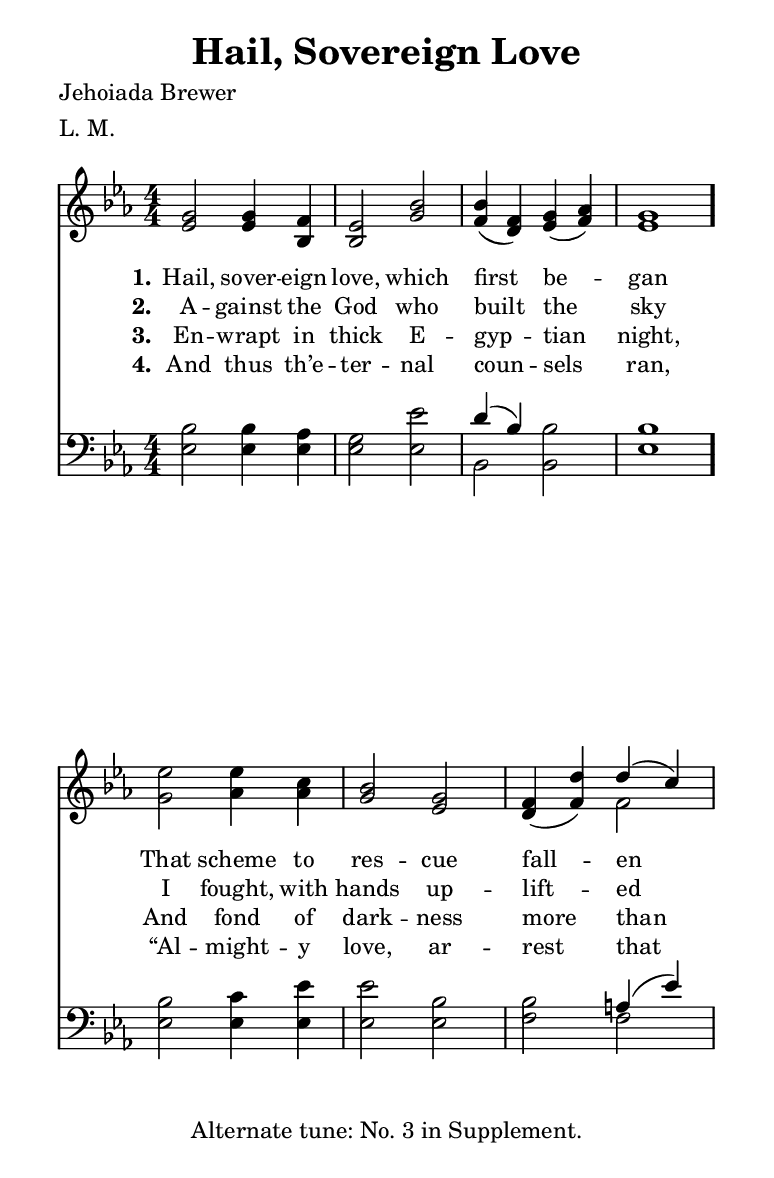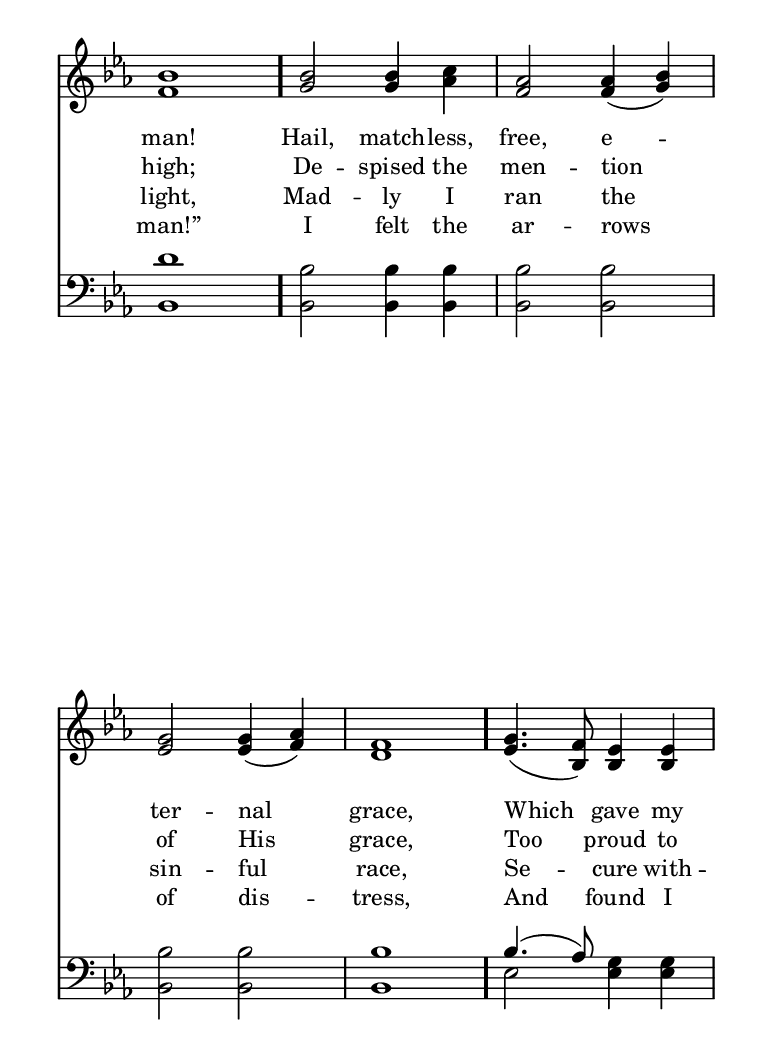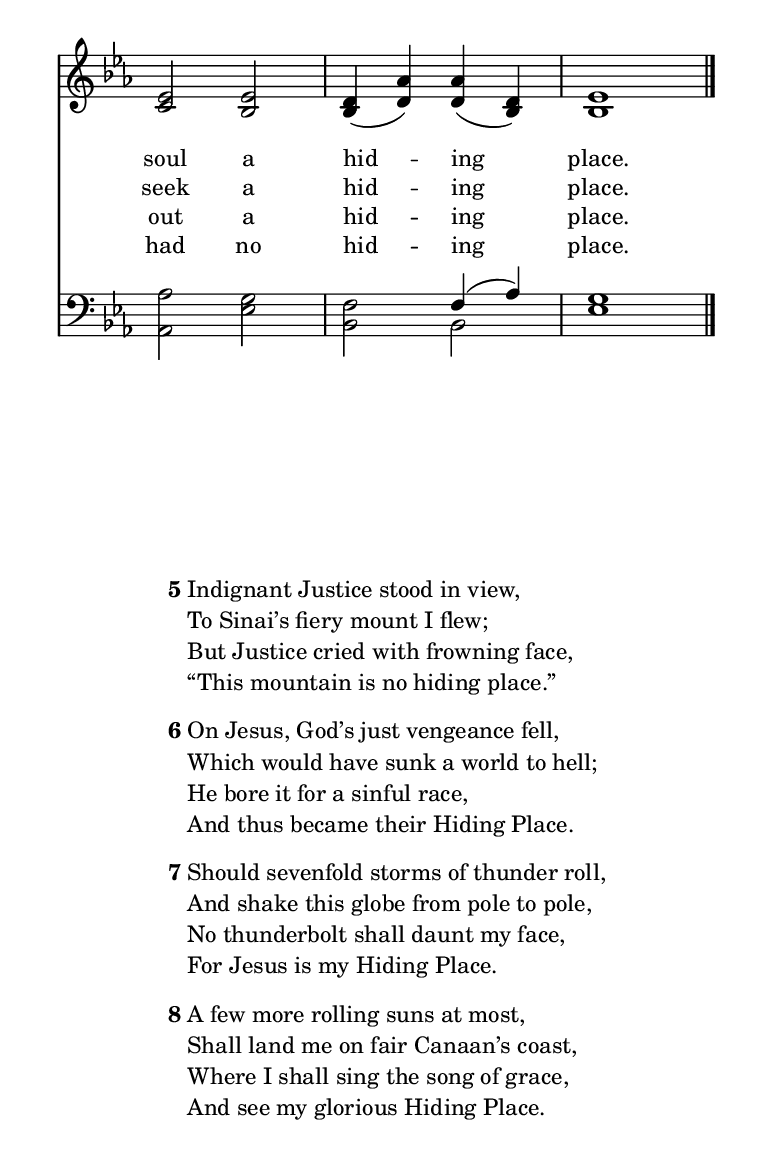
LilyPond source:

\include "common/global.ily"
\paper {
  \include "common/paper.ily"
  systems-per-page = #(cond (is-eogsized 2) (#t #f))
  oddFooterMarkup = \markup { \fill-line { \on-the-fly \first-page "Alternate tune: No. 3 in Supplement." } }
}

\header{
  hymnnumber = "88"
  title = "Hail, Sovereign Love"
  tunename = "Bera"
  meter = "L. M."
  poet = "Jehoiada Brewer" % original has "Jehoida"
  composer = ""
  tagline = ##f
}

% for fermata in MIDI
ta = { \tempo 4=110 }
tb = { \tempo 4=55  }

patternAA = { c2       c4 c4 | c2 c2      | c4( c4) c4( c4) | c1 }
patternAB = { c2       c4 c4 | c2 c2      | c4( c4) c2      | c1 }
patternAC = { c2       c4 c4 | c2 c2      | c2      c2      | c1 }
patternAD = { c2       c4 c4 | c2 c2      | c2      c4( c4) | c1 }
patternAE = { c2       c4 c4 | c2 c4( c4) | c2      c4( c4) | c1 }
patternAF = { c4.( c8) c4 c4 | c2 c2      | c4( c4) c4( c4) | c1 }
patternAG = { c4.( c8) c4 c4 | c2 c2      | c2      c4( c4) | c1 }

global = {
  \include "common/overrides.ily"
  \override Staff.TimeSignature.style = #'numbered
  \time 4/4
  \override Score.MetronomeMark.transparent = ##t % hide all fermata changes too
  \ta
  \key ees \major
  \autoBeamOff
}

notesSoprano = {
\global
\relative c'' {

  \changePitch \patternAA { g g f | ees bes' bes f g aes | g }
  \changePitch \patternAA { ees' ees c | bes g | f d' d c | bes }
  \changePitch \patternAE { bes bes c | aes aes bes | g g aes | f }
  \changePitch \patternAF { g f ees ees | ees ees | d aes' aes d, | ees }

  \bar "|."

}
}

notesAlto = {
\global
\relative e' {

  \changePitch \patternAA { ees ees bes | bes g' | f d ees f | ees }
  \changePitch \patternAB { g aes aes | g ees | d f f | f }
  \changePitch \patternAE { g g aes | f f g | ees ees f | d }
  \changePitch \patternAF { ees bes bes bes | c bes | bes d d bes | bes }

}
}

notesTenor = {
\global
\relative a {

  \changePitch \patternAB { bes bes aes | g ees' | d bes bes | bes }
  \changePitch \patternAD { bes | c ees | ees bes | bes a ees' | d }
  \changePitch \patternAC { bes bes bes | bes bes | bes bes | bes }
  \changePitch \patternAG { bes aes | g g | aes g | f f aes | g }

}
}

notesBass = {
\global
\relative f {

  \changePitch \patternAC { ees ees ees | ees ees | bes bes | ees }
  \changePitch \patternAC { ees ees ees | ees ees | f f | bes, }
  \changePitch \patternAC { bes bes bes | bes bes | bes bes | bes }
  \changePitch \patternAC { ees ees ees | aes, ees' | bes bes | ees }

}
}

wordsA = \lyricmode {
\set stanza = "1."

Hail, sover -- eign love, which first be -- gan \bar "."
That scheme to res -- cue fall -- en man! \bar "."
Hail, match -- less, free, e -- ter -- nal grace, \bar "."
Which gave my soul a hid -- ing place. \bar "."

}

wordsB = \lyricmode {
\set stanza = "2."

A -- gainst the God who built the sky
I fought, with hands up -- lift -- ed high;
De -- spised the men -- tion of His grace,
Too proud to seek a hid -- ing place.

}

wordsC = \lyricmode {
\set stanza = "3."

En -- wrapt in thick E -- gyp -- tian night,
And fond of dark -- ness more than light,
Mad -- ly I ran the sin -- ful race,
Se -- cure with -- out a hid -- ing place.

}

wordsD = \lyricmode {
\set stanza = "4."

And thus th’e -- ter -- nal coun -- sels ran,
“Al -- might -- y love, ar -- rest that man!”
I felt the ar -- rows of dis -- tress,
And found I had no hid -- ing place.

}

wordsE = \markuplist {

\line { Indignant Justice stood in view, }
\line { To Sinai’s fiery mount I flew; }
\line { But Justice cried with frowning face, }
\line { “This mountain is no hiding place.” }

}

wordsF = \markuplist {

\line { On Jesus, God’s just vengeance fell, }
\line { Which would have sunk a world to hell; }
\line { He bore it for a sinful race, }
\line { And thus became their Hiding Place. }

}

wordsG = \markuplist {

\line { Should sevenfold storms of thunder roll, }
\line { And shake this globe from pole to pole, }
\line { No thunderbolt shall daunt my face, }
\line { For Jesus is my Hiding Place. }

}

wordsH = \markuplist {

\line { A few more rolling suns at most, }
\line { Shall land me on fair Canaan’s coast, }
\line { Where I shall sing the song of grace, }
\line { And see my glorious Hiding Place. }

}

\score {
  \context ChoirStaff <<
    \context Staff = upper <<
      \set Staff.autoBeaming = ##f
      \set ChoirStaff.systemStartDelimiter = #'SystemStartBar
      \set ChoirStaff.printPartCombineTexts = ##f
      \partcombine #'(2 . 9) \notesSoprano \notesAlto
      \context NullVoice = sopranos { \voiceOne << \notesSoprano >> }
      \context NullVoice = altos { \voiceTwo << \notesAlto >> }
      \context Lyrics = one   \lyricsto sopranos \wordsA
      \context Lyrics = two   \lyricsto sopranos \wordsB
      \context Lyrics = three \lyricsto sopranos \wordsC
      \context Lyrics = four  \lyricsto sopranos \wordsD
    >>
    \context Staff = men <<
      \set Staff.autoBeaming = ##f
      \clef bass
      \set ChoirStaff.printPartCombineTexts = ##f
      \partcombine #'(2 . 9) \notesTenor \notesBass
      \context NullVoice = tenors { \voiceOne << \notesTenor >> }
      \context NullVoice = basses { \voiceTwo << \notesBass >> }
    >>
  >>
  \layout {
    \include "common/layout.ily"
  }
  \midi{
    \include "common/midi.ily"
  }
}

\noPageBreak

\markup { \fill-line { \column {
	% TODO centre number above verse as in original
  \line{ \bold 5 \column { \wordsE } } \combine \null \vspace #0.4
  \line{ \bold 6 \column { \wordsF } } \combine \null \vspace #0.4
  \line{ \bold 7 \column { \wordsG } } \combine \null \vspace #0.4
  \line{ \bold 8 \column { \wordsH } } \combine \null \vspace #0.4
} } }

\version "2.19.49"  % necessary for upgrading to future LilyPond versions.

% vi:set et ts=2 sw=2 ai nocindent syntax=lilypond:
